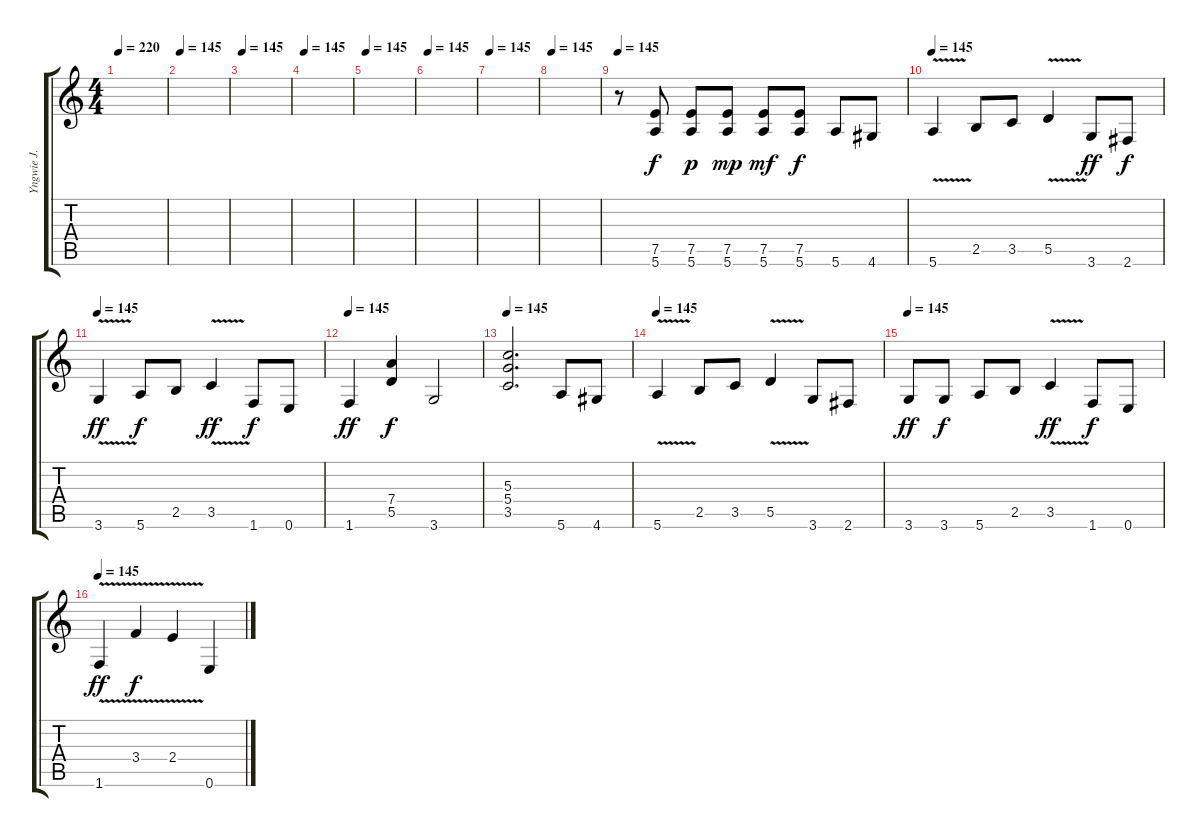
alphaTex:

\track ("Yngwie J. Malmsteen (Guitar II)" "Yngwie J. ") {instrument overdrivenguitar}
\staff {score tabs}
\tuning (E4 B3 G3 D3 A2 E2) {hide}
\ts (4 4)
\tempo 220
\tempo 145
\tempo 220
\clef g2
\ks c
|
\tempo 145
|
\tempo 145
|
\tempo 145
|
\tempo 145
|
\tempo 145
|
\tempo 145
|
\tempo 145
|
\tempo 145
r.8 (7.5 5.6).8{volume 16} (7.5 5.6).8{dy p} (7.5 5.6).8{dy mp} (7.5 5.6).8{dy mf} (7.5 5.6).8{dy f} 5.6.8 4.6.8 |
\tempo 145
5.6{v}.4 2.5.8 3.5.8 5.5{v}.4 3.6.8{dy ff} 2.6.8{dy f} |
\tempo 145
3.6{v}.4{dy ff} 5.6.8{dy f} 2.5.8 3.5{v}.4{dy ff} 1.6.8{dy f} 0.6.8 |
\tempo 145
1.6.4{dy ff} (7.4 5.5).4{dy f} 3.6.2 |
\tempo 145
(5.3 5.4 3.5).2{d} 5.6.8 4.6.8 |
\tempo 145
5.6{v}.4 2.5.8 3.5.8 5.5{v}.4 3.6.8 2.6.8 |
\tempo 145
3.6.8{dy ff} 3.6.8{dy f} 5.6.8 2.5.8 3.5{v}.4{dy ff} 1.6.8{dy f} 0.6.8 |
\tempo 145
1.6{v}.4{dy ff} 3.4{v}.4{dy f} 2.4{v}.4 0.6.4
